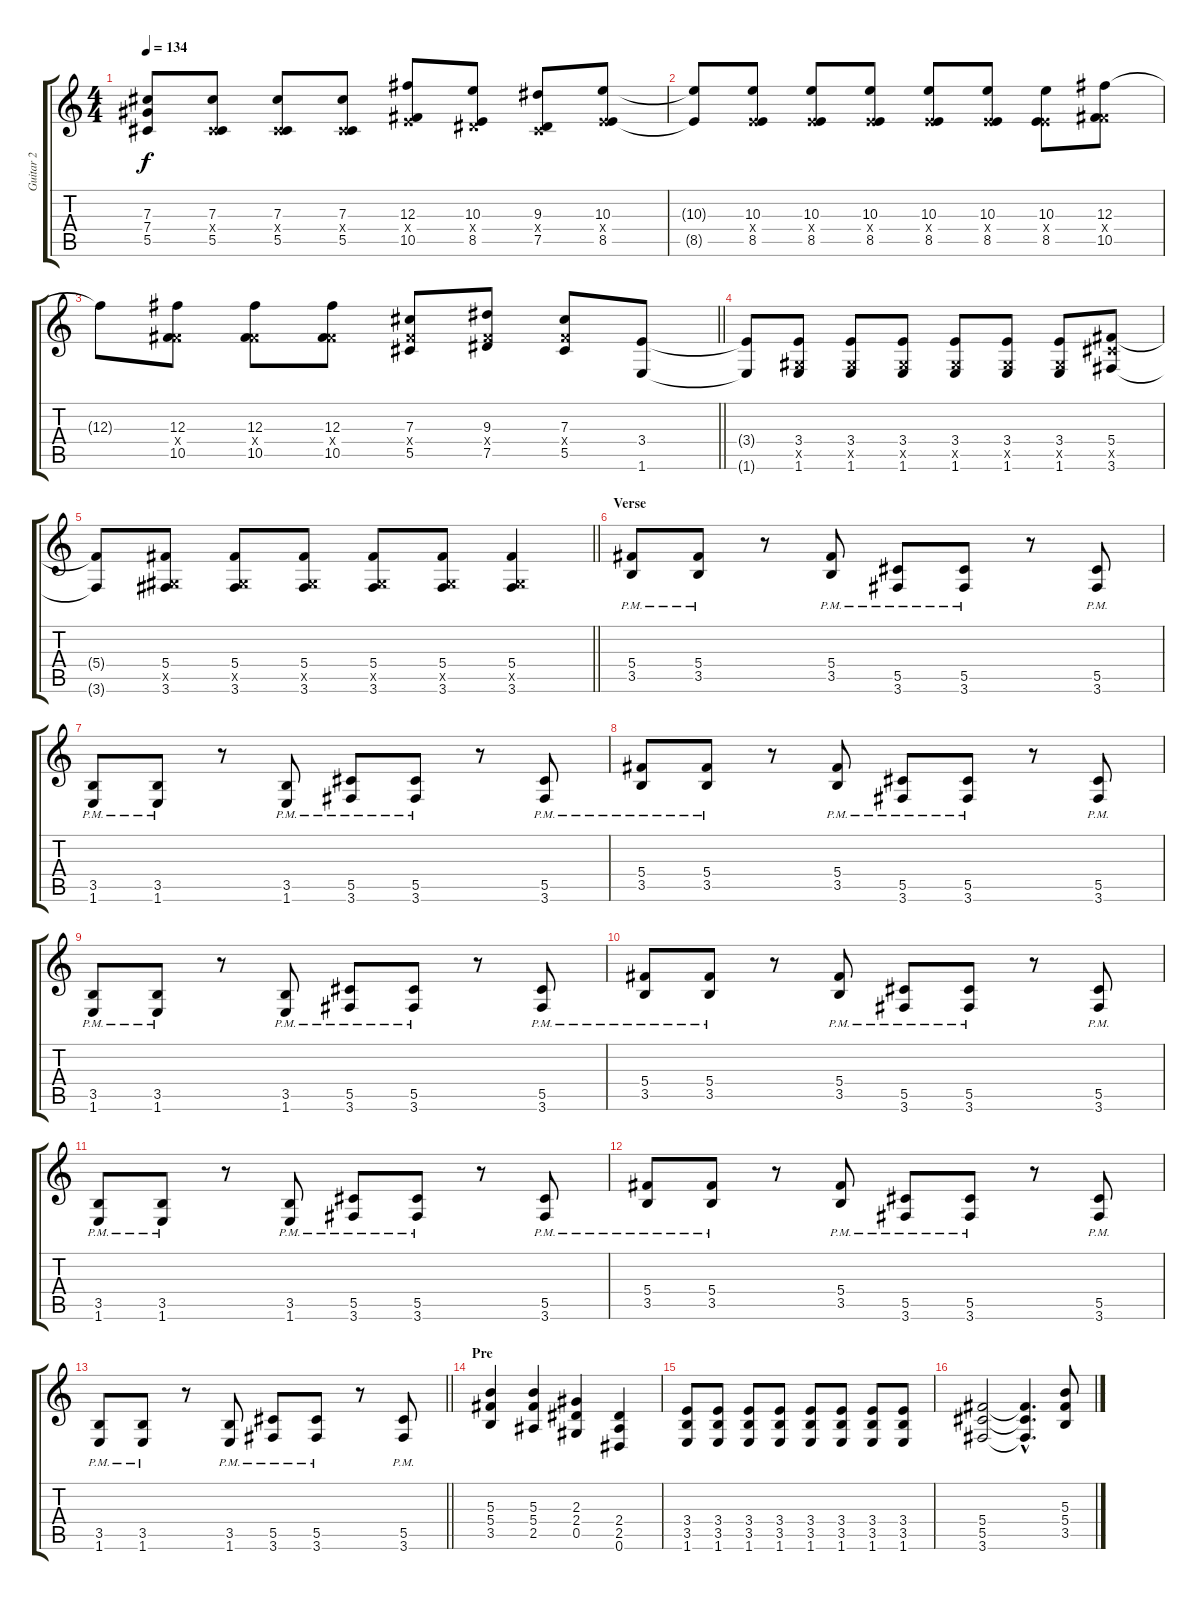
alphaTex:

\track ("Guitar 2" "Guitar 2") {instrument distortionguitar}
\staff {score tabs}
\tuning (Eb4 Bb3 Gb3 Db3 Ab2 Eb2) {hide}
\ts (4 4)
\tempo 134
\clef g2
\ks c
(7.3{t} 7.4{t} 5.5{t}).8{dy f} (7.3 0.4{x} 5.5).8 (7.3 0.4{x} 5.5).8 (7.3 0.4{x} 5.5).8 (12.3 3.4{x} 10.5).8 (10.3 2.4{x} 8.5).8 (9.3 0.4{x} 7.5).8 (10.3 3.4{x} 8.5).8 |
(10.3{t} 8.5{t}).8 (10.3 3.4{x} 8.5).8 (10.3 3.4{x} 8.5).8 (10.3 3.4{x} 8.5).8 (10.3 3.4{x} 8.5).8 (10.3 3.4{x} 8.5).8 (10.3 3.4{x} 8.5).8 (12.3 5.4{x} 10.5).8 |
\barLineRight lightlight
12.3{t}.8 (12.3 5.4{x} 10.5).8 (12.3 5.4{x} 10.5).8 (12.3 5.4{x} 10.5).8 (7.3 5.4{x} 5.5).8 (9.3 5.4{x} 7.5).8 (7.3 5.4{x} 5.5).8 (3.4 1.6).8 |
(3.4{t} 1.6{t}).8 (3.4 0.5{x} 1.6).8 (3.4 0.5{x} 1.6).8 (3.4 0.5{x} 1.6).8 (3.4 0.5{x} 1.6).8 (3.4 0.5{x} 1.6).8 (3.4 0.5{x} 1.6).8 (5.4 5.5{x} 3.6).8 |
\barLineRight lightlight
(5.4{t} 3.6{t}).8 (5.4 0.5{x} 3.6).8 (5.4 0.5{x} 3.6).8 (5.4 0.5{x} 3.6).8 (5.4 0.5{x} 3.6).8 (5.4 0.5{x} 3.6).8 (5.4 0.5{x} 3.6).4 |
\section ("" "Verse")
(5.4{pm} 3.5{pm}).8 (5.4{pm} 3.5{pm}).8 r.8 (5.4{pm} 3.5{pm}).8 (5.5{pm} 3.6{pm}).8 (5.5{pm} 3.6{pm}).8 r.8 (5.5{pm} 3.6{pm}).8 |
(3.5{pm} 1.6{pm}).8 (3.5{pm} 1.6{pm}).8 r.8 (3.5{pm} 1.6{pm}).8 (5.5{pm} 3.6{pm}).8 (5.5{pm} 3.6{pm}).8 r.8 (5.5{pm} 3.6{pm}).8 |
(5.4{pm} 3.5{pm}).8 (5.4{pm} 3.5{pm}).8 r.8 (5.4{pm} 3.5{pm}).8 (5.5{pm} 3.6{pm}).8 (5.5{pm} 3.6{pm}).8 r.8 (5.5{pm} 3.6{pm}).8 |
(3.5{pm} 1.6{pm}).8 (3.5{pm} 1.6{pm}).8 r.8 (3.5{pm} 1.6{pm}).8 (5.5{pm} 3.6{pm}).8 (5.5{pm} 3.6{pm}).8 r.8 (5.5{pm} 3.6{pm}).8 |
(5.4{pm} 3.5{pm}).8 (5.4{pm} 3.5{pm}).8 r.8 (5.4{pm} 3.5{pm}).8 (5.5{pm} 3.6{pm}).8 (5.5{pm} 3.6{pm}).8 r.8 (5.5{pm} 3.6{pm}).8 |
(3.5{pm} 1.6{pm}).8 (3.5{pm} 1.6{pm}).8 r.8 (3.5{pm} 1.6{pm}).8 (5.5{pm} 3.6{pm}).8 (5.5{pm} 3.6{pm}).8 r.8 (5.5{pm} 3.6{pm}).8 |
(5.4{pm} 3.5{pm}).8 (5.4{pm} 3.5{pm}).8 r.8 (5.4{pm} 3.5{pm}).8 (5.5{pm} 3.6{pm}).8 (5.5{pm} 3.6{pm}).8 r.8 (5.5{pm} 3.6{pm}).8 |
\barLineRight lightlight
(3.5{pm} 1.6{pm}).8 (3.5{pm} 1.6{pm}).8 r.8 (3.5{pm} 1.6{pm}).8 (5.5{pm} 3.6{pm}).8 (5.5{pm} 3.6{pm}).8 r.8 (5.5{pm} 3.6{pm}).8 |
\section ("" "Pre")
(5.3 5.4 3.5).4 (5.3 5.4 2.5).4 (2.3 2.4 0.5).4 (2.4 2.5 0.6).4 |
(3.4 3.5 1.6).8 (3.4 3.5 1.6).8 (3.4 3.5 1.6).8 (3.4 3.5 1.6).8 (3.4 3.5 1.6).8 (3.4 3.5 1.6).8 (3.4 3.5 1.6).8 (3.4 3.5 1.6).8 |
(5.4 5.5 3.6).2 (5.4{hac t} 5.5{hac t} 3.6{hac t}).4{d} (5.3 5.4 3.5).8
